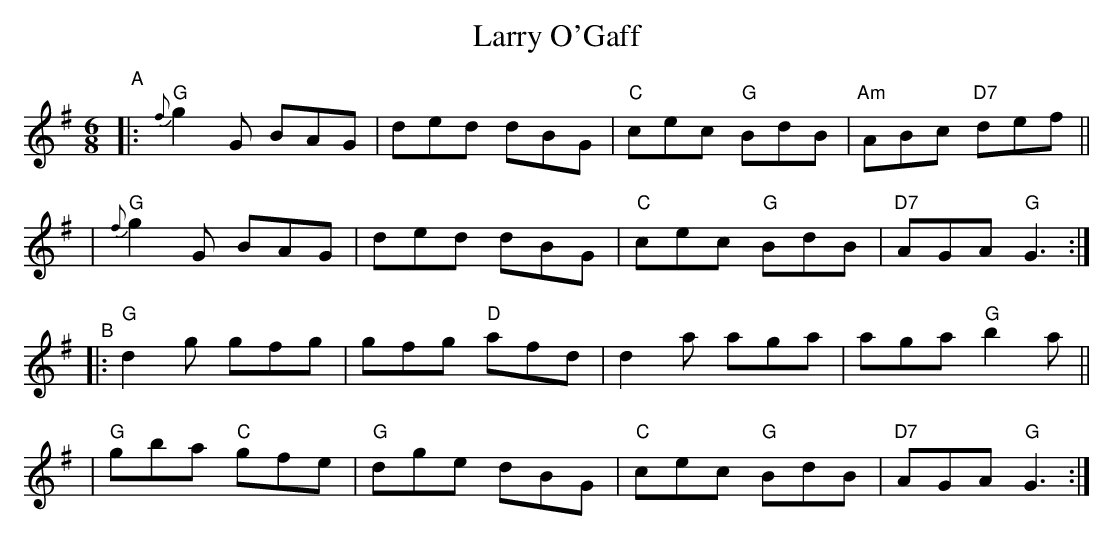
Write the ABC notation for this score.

X:1
T: Larry O'Gaff
M: 6/8
L: 1/8
K: G
"^A"\
|: "G"{f}g2G BAG | ded dBG | "C"cec "G"BdB | "Am"ABc "D7"def ||
|  "G"{f}g2G BAG | ded dBG | "C"cec "G"BdB | "D7"AGA  "G"G3 :|
"^B"\
|: "G"d2g    gfg |    gfg "D"afd |    d2a    aga |     aga "G"b2a ||
|  "G"gba "C"gfe | "G"dge    dBG | "C"cec "G"BdB | "D7"AGA "G"G3 :|
